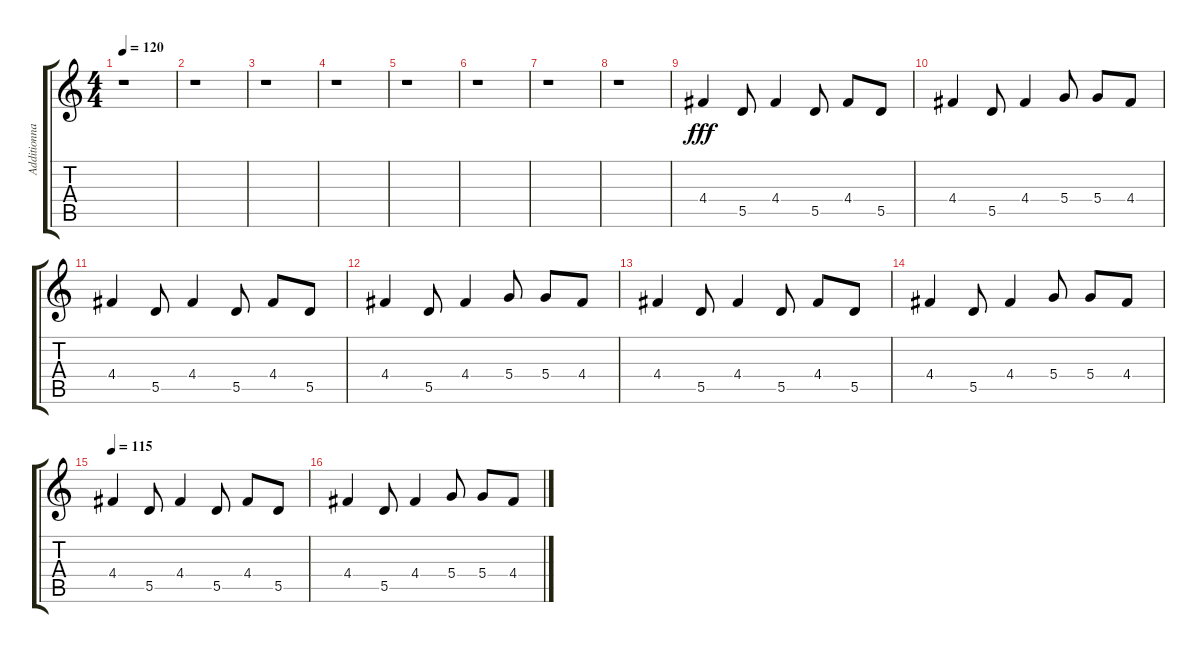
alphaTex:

\track ("Additionnal Guitar" "Additionna") {instrument distortionguitar}
\staff {score tabs}
\tuning (E4 B3 G3 D3 A2 E2) {hide}
\ts (4 4)
\tempo 120
\clef g2
\ks c
r.1{dy f} |
r.1 |
r.1 |
r.1 |
r.1 |
r.1 |
r.1 |
r.1 |
4.4.4{dy fff} 5.5.8 4.4.4 5.5.8 4.4.8 5.5.8 |
4.4.4 5.5.8 4.4.4 5.4.8 5.4.8 4.4.8 |
4.4.4 5.5.8 4.4.4 5.5.8 4.4.8 5.5.8 |
4.4.4 5.5.8 4.4.4 5.4.8 5.4.8 4.4.8 |
4.4.4 5.5.8 4.4.4 5.5.8 4.4.8 5.5.8 |
4.4.4 5.5.8 4.4.4 5.4.8 5.4.8 4.4.8 |
\tempo 115
4.4.4 5.5.8 4.4.4 5.5.8 4.4.8 5.5.8 |
4.4.4 5.5.8 4.4.4 5.4.8 5.4.8 4.4.8
